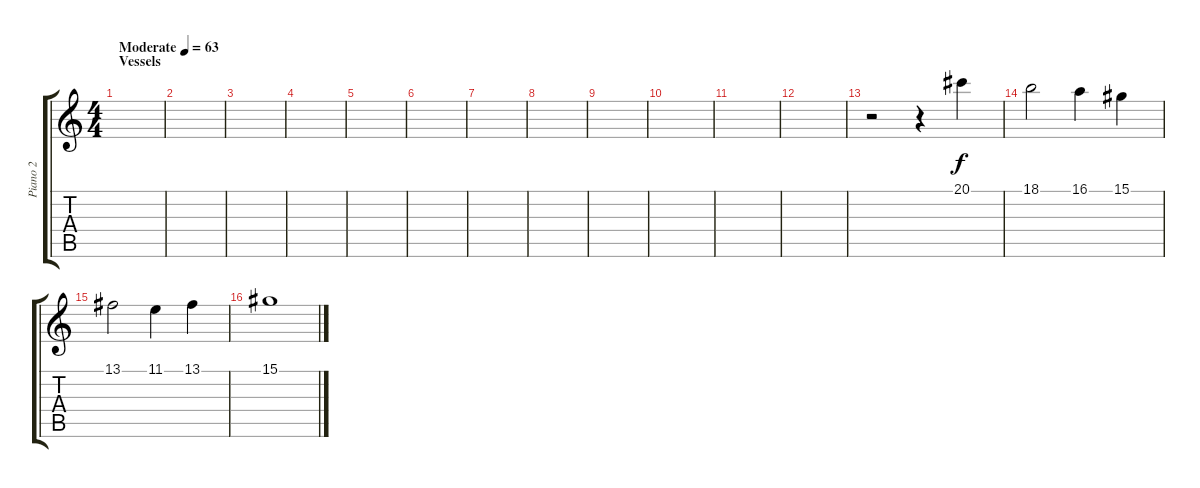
\track ("Piano 2" "Piano 2") {instrument acousticgrandpiano}
\staff {score tabs}
\tuning (F4 C4 Ab3 Eb3 Bb2 Eb2) {hide}
\ts (4 4)
\section ("" "Vessels")
\tempo (63 "Moderate")
\tempo 72
\tempo (63 "Moderate")
\clef g2
\ks c
|
|
|
|
|
|
|
|
|
|
|
|
r.2 r.4 20.1.4 |
18.1.2 16.1.4 15.1.4 |
13.1.2 11.1.4 13.1.4 |
15.1.1
